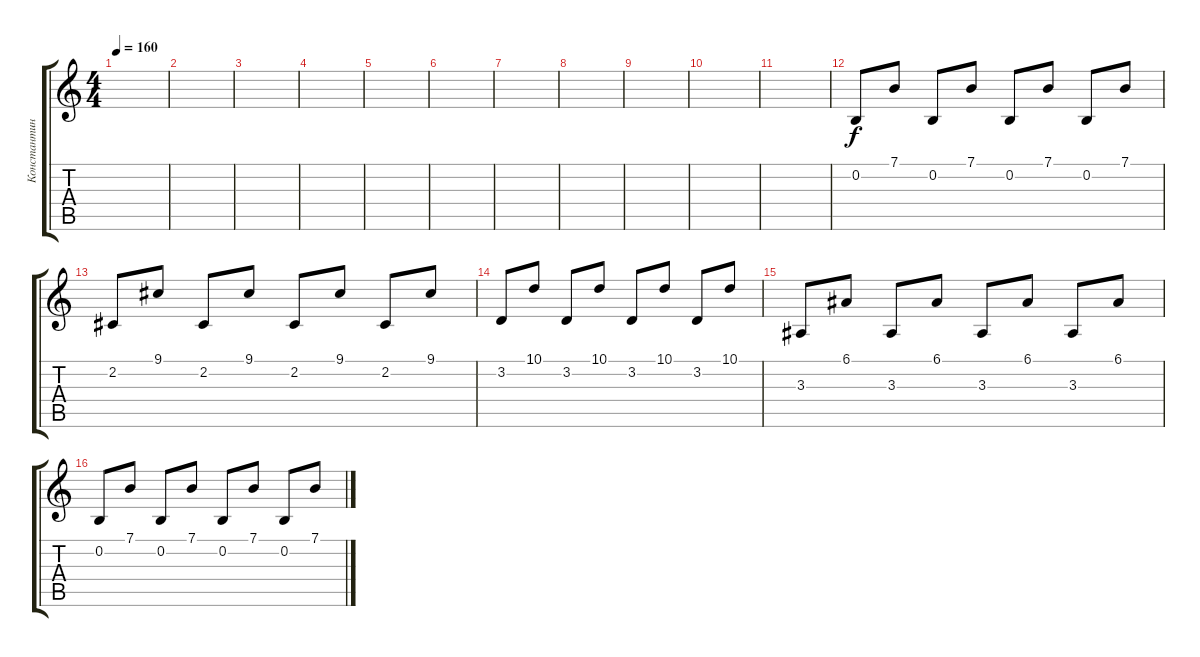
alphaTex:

\track ("Константин Бекрев" "Константин") {instrument tremolostrings}
\staff {score tabs}
\tuning (E4 B3 G3 D3 A2 E2) {hide}
\ts (4 4)
\tempo 160
\clef g2
\ks c
|
|
|
|
|
|
|
|
|
|
|
0.2.8 7.1.8 0.2.8 7.1.8 0.2.8 7.1.8 0.2.8 7.1.8 |
2.2.8 9.1.8 2.2.8 9.1.8 2.2.8 9.1.8 2.2.8 9.1.8 |
3.2.8 10.1.8 3.2.8 10.1.8 3.2.8 10.1.8 3.2.8 10.1.8 |
3.3.8 6.1.8 3.3.8 6.1.8 3.3.8 6.1.8 3.3.8 6.1.8 |
0.2.8 7.1.8 0.2.8 7.1.8 0.2.8 7.1.8 0.2.8 7.1.8
